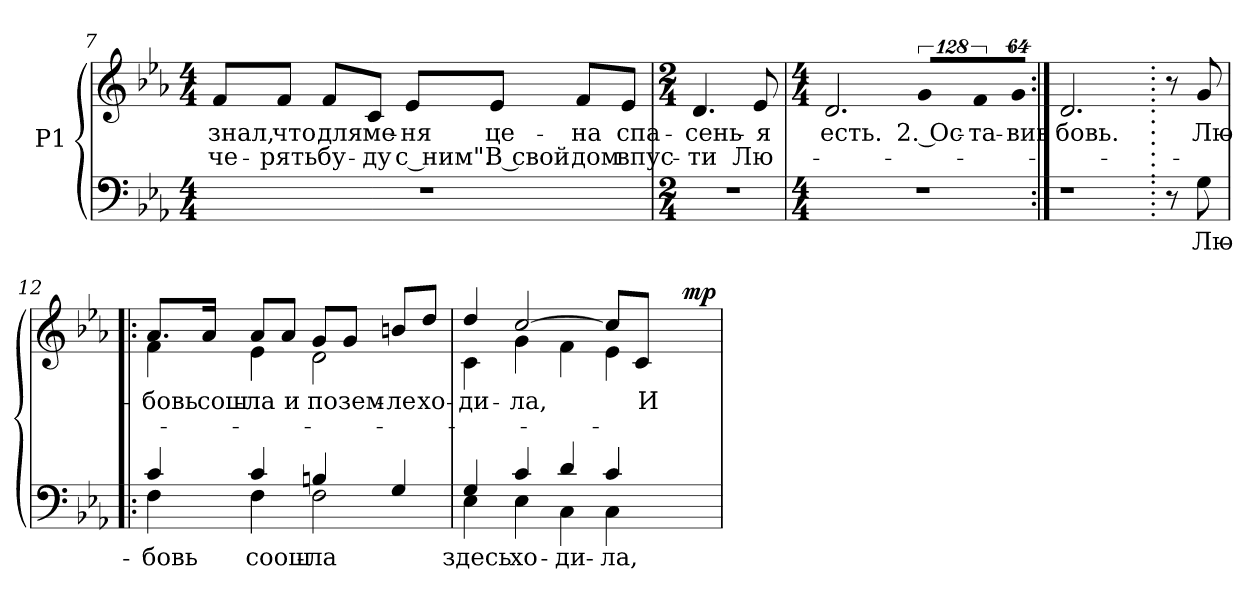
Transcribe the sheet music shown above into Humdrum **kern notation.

**kern	**text	**kern	**text	**text	**dynam
*part1	*part1	*part1	*part1	*part1	*part1
*staff2	*staff2	*staff1	*staff1	*staff1	*staff1/2
*I"P1	*	*	*	*	*
!!LO:LB:g=z
*clefF4	*	*clefG2	*	*	*
*k[b-e-a-]	*	*k[b-e-a-]	*	*	*
*c:	*	*c:	*	*	*
*M4/4	*	*M4/4	*	*	*
=7	=7	=7	=7	=7	=7
!	!	!	!LO:LY:b:color=#000000	!LO:LY:b:color=#000000	!
1r	.	8fi/L	знал,	-че-	.
!	!	!	!LO:LY:b:color=#000000	!LO:LY:b:color=#000000	!
.	.	8fi/J	что	-рять	.
!	!	!	!LO:LY:b:color=#000000	!LO:LY:b:color=#000000	!
.	.	8fi/L	для	бу-	.
!	!	!	!LO:LY:b:color=#000000	!LO:LY:b:color=#000000	!
.	.	8ci/J	ме-	-ду	.
!	!	!	!LO:LY:b:color=#000000	!LO:LY:b:color=#000000	!
.	.	8e-i/L	-ня	с ним".	.
!	!	!	!LO:LY:b:color=#000000	!LO:LY:b:color=#000000	!
.	.	8e-i/J	це-	В свой	.
!	!	!	!LO:LY:b:color=#000000	!LO:LY:b:color=#000000	!
.	.	8fi/L	-на	дом	.
!	!	!	!LO:LY:b:color=#000000	!LO:LY:b:color=#000000	!
.	.	8e-i/J	спа-	впус-	.
=8	=8	=8	=8	=8	=8
*M2/4	*	*M2/4	*	*	*
!LO:N:vis=1	!	!	!	!	!
!	!	!	!LO:LY:b:color=#000000	!LO:LY:b:color=#000000	!
2r	.	4.di/	-сень-	-ти	.
!	!	!	!LO:LY:b:color=#000000	!LO:LY:b:color=#000000	!
.	.	8e-i/	-я	Лю-	.
=9	=9	=9	=9	=9	=9
*M4/4	*	*M4/4	*	*	*
!	!	!	!LO:LY:b:color=#000000	!	!
1r	.	2.di/	есть.	.	.
!	!	!LO:N:vis=8	!	!	!
!	!	!	!LO:LY:b:color=#000000	!	!
.	.	1024%85gi/L	2. Ос-	.	.
!	!	!LO:N:vis=8	!	!	!
!	!	!	!LO:LY:b:color=#000000	!	!
.	.	1024%85fi/	-та-	.	.
!	!	!LO:N:vis=8	!	!	!
!	!	!	!LO:LY:b:color=#000000	!	!
.	.	512%43gi/J	-вив	.	.
=10:|!	=10:|!	=10:|!	=10:|!	=10:|!	=10:|!
!LO:N:vis=1	!	!	!	!	!
!	!	!	!LO:LY:b:color=#000000	!	!
2.r	.	2.di/	-бовь.	.	.
!!LO:LB:g=z
=11.	=11.	=11.	=11.	=11.	=11.
8r	.	8r	.	.	.
!	!LO:LY:a:color=#000000	!	!	!	!
!	!	!	!LO:LY:b:color=#000000	!	!
8Gi\	Лю-	8gi/	Лю-	.	.
=12!|:	=12!|:	=12!|:	=12!|:	=12!|:	=12!|:
!	!LO:LY:a:color=#000000	!	!	!	!
*^	*	*	*	*	*
!	!	!	!	!LO:LY:b:color=#000000	!	!
*	*	*	*^	*	*	*
4ci/	4Fi\	-бовь	8.a-i/L	4fi\	-бовь	.	.
!	!	!	!	!	!LO:LY:b:color=#000000	!	!
.	.	.	16a-i/Jk	.	сош-	.	.
!	!	!LO:LY:a:color=#000000	!	!	!	!	!
!	!	!	!	!	!LO:LY:b:color=#000000	!	!
4ci/	4Fi\	соош-	8a-i/L	4e-i\	-ла	.	.
!	!	!	!	!	!LO:LY:b:color=#000000	!	!
.	.	.	8a-i/J	.	и	.	.
!	!	!LO:LY:a:color=#000000	!	!	!	!	!
!	!	!	!	!	!LO:LY:b:color=#000000	!	!
4Bni/	2Fi\	-ла	8gi/L	2di\	по	.	.
!	!	!	!	!	!LO:LY:b:color=#000000	!	!
.	.	.	8gi/J	.	зем-	.	.
!	!	!	!	!	!LO:LY:b:color=#000000	!	!
4Gi/	.	.	8bni/L	.	-ле	.	.
!	!	!	!	!	!LO:LY:b:color=#000000	!	!
.	.	.	8ddi/J	.	хо-	.	.
*	*	*	*v	*v	*	*	*
=13	=13	=13	=13	=13	=13	=13
!	!	!LO:LY:a:color=#000000	!	!	!	!
!	!	!	!	!LO:LY:b:color=#000000	!	!
*	*	*	*^	*	*	*
*	*	*	*	*^	*	*	*
4Gi/	4E-i\	здесь	4ddi/	4ci\	2ryy	-ди-	.	.
!	!	!LO:LY:a:color=#000000	!	!	!	!	!	!
!	!	!	!	!	!	!LO:LY:b:color=#000000	!	!
4ci/	4E-i\	хо-	[>2cci/	4gi\	.	-ла,	.	.
!	!	!LO:LY:a:color=#000000	!	!	!	!	!	!
4di/	4Ci\	-ди-	.	4fi\	4ryy	.	.	.
!	!	!LO:LY:a:color=#000000	!	!	!	!	!	!
4ci/	4Ci\	-ла,	8cci/L]	4e-i\	8ryy	.	.	.
!	!	!	!	!	!	!LO:LY:b:color=#000000	!	!
.	.	.	8ci/J	.	16ryy	И	.	.
.	.	.	.	.	32ryy	.	.	.
.	.	.	.	.	64ryy	.	.	.
.	.	.	.	.	128...ryy	.	.	.
.	.	.	.	.	1024ryy	.	.	mp
*v	*v	*	*	*	*	*	*	*
*	*	*v	*v	*v	*	*	*
=	=	=	=	=	=
*-	*-	*-	*-	*-	*-
